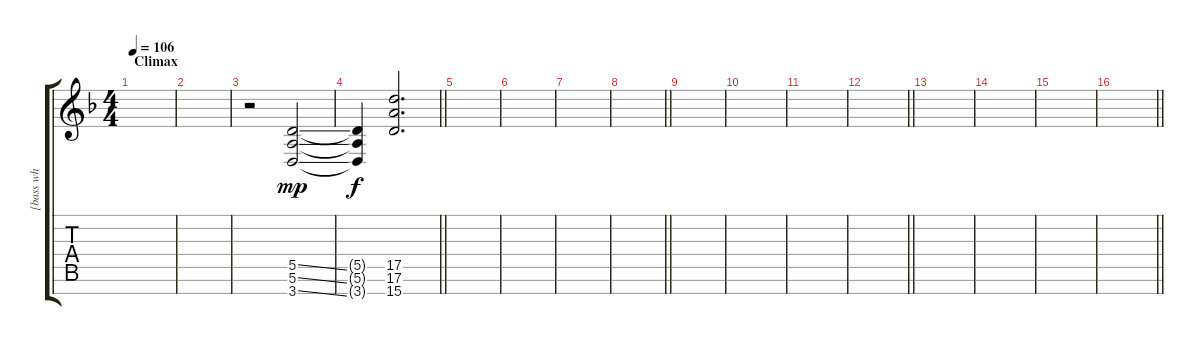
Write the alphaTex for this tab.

\track ("  [bass whammy effect]" "  [bass wh") {instrument electricbasspick}
\staff {score tabs}
\tuning (E4 B3 G3 D3 A2 E2 B1) {hide}
\ts (4 4)
\section ("" "Climax")
\tempo 106
\clef g2
\ks dminor
|
|
r.2 (5.5{ss} 5.6{ss} 3.7{ss}).2{dy mp instrument lead8bassandlead} |
\barLineRight lightlight
(5.5{t} 5.6{t} 3.7{t}).4{dy f} (17.5 17.6 15.7).2{d} |
|
|
|
\barLineRight lightlight
|
|
|
|
\barLineRight lightlight
|
|
|
|
\barLineRight lightlight
